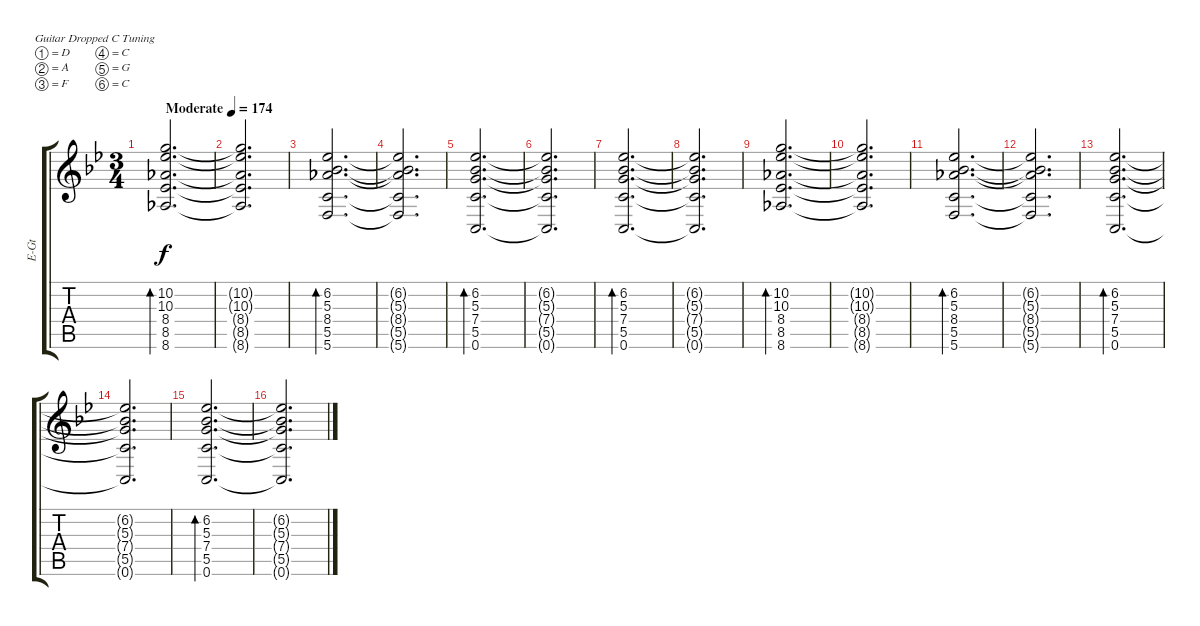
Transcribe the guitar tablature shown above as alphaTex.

\bracketExtendMode groupsimilarinstruments
\track ("Joel Stroetzel" "E-Gt") {instrument distortionguitar}
\staff {score tabs}
\tuning (D4 A3 F3 C3 G2 C2)
\ts (3 4)
\beaming (8 2 2 2)
\tempo (174 "Moderate")
\clef g2
\ks bb
(10.2{acc forcenatural} 10.3{acc forcenatural} 8.4{acc b} 8.5{acc forcenatural} 8.6{acc b}).2{d bd 480 dy f instrument distortionguitar beam Up} |
(10.2{t acc forcenatural} 10.3{t acc forcenatural} 8.4{t acc b} 8.5{t acc forcenatural} 8.6{t acc b}).2{d beam Up} |
(6.2{acc forcenatural} 5.3{acc forcenatural} 8.4{acc b} 5.5{acc forcenatural} 5.6{acc forcenatural}).2{d bd 480 beam Up} |
(6.2{t acc forcenatural} 5.3{t acc forcenatural} 8.4{t acc b} 5.5{t acc forcenatural} 5.6{t acc forcenatural}).2{d beam Up} |
(6.2{acc forcenatural} 5.3{acc forcenatural} 7.4{acc forcenatural} 5.5{acc forcenatural} 0.6{acc forcenatural}).2{d bd 480 beam Up} |
(6.2{t acc forcenatural} 5.3{t acc forcenatural} 7.4{t acc forcenatural} 5.5{t acc forcenatural} 0.6{t acc forcenatural}).2{d beam Up} |
(6.2{acc forcenatural} 5.3{acc forcenatural} 7.4{acc forcenatural} 5.5{acc forcenatural} 0.6{acc forcenatural}).2{d bd 480 beam Up} |
(6.2{t acc forcenatural} 5.3{t acc forcenatural} 7.4{t acc forcenatural} 5.5{t acc forcenatural} 0.6{t acc forcenatural}).2{d beam Up} |
(10.2{acc forcenatural} 10.3{acc forcenatural} 8.4{acc b} 8.5{acc forcenatural} 8.6{acc b}).2{d bd 480 beam Up} |
(10.2{t acc forcenatural} 10.3{t acc forcenatural} 8.4{t acc b} 8.5{t acc forcenatural} 8.6{t acc b}).2{d beam Up} |
(6.2{acc forcenatural} 5.3{acc forcenatural} 8.4{acc b} 5.5{acc forcenatural} 5.6{acc forcenatural}).2{d bd 480 beam Up} |
(6.2{t acc forcenatural} 5.3{t acc forcenatural} 8.4{t acc b} 5.5{t acc forcenatural} 5.6{t acc forcenatural}).2{d beam Up} |
(6.2{acc forcenatural} 5.3{acc forcenatural} 7.4{acc forcenatural} 5.5{acc forcenatural} 0.6{acc forcenatural}).2{d bd 480 beam Up} |
(6.2{t acc forcenatural} 5.3{t acc forcenatural} 7.4{t acc forcenatural} 5.5{t acc forcenatural} 0.6{t acc forcenatural}).2{d beam Up} |
(6.2{acc forcenatural} 5.3{acc forcenatural} 7.4{acc forcenatural} 5.5{acc forcenatural} 0.6{acc forcenatural}).2{d bd 480 beam Up} |
(6.2{t acc forcenatural} 5.3{t acc forcenatural} 7.4{t acc forcenatural} 5.5{t acc forcenatural} 0.6{t acc forcenatural}).2{d beam Up}
